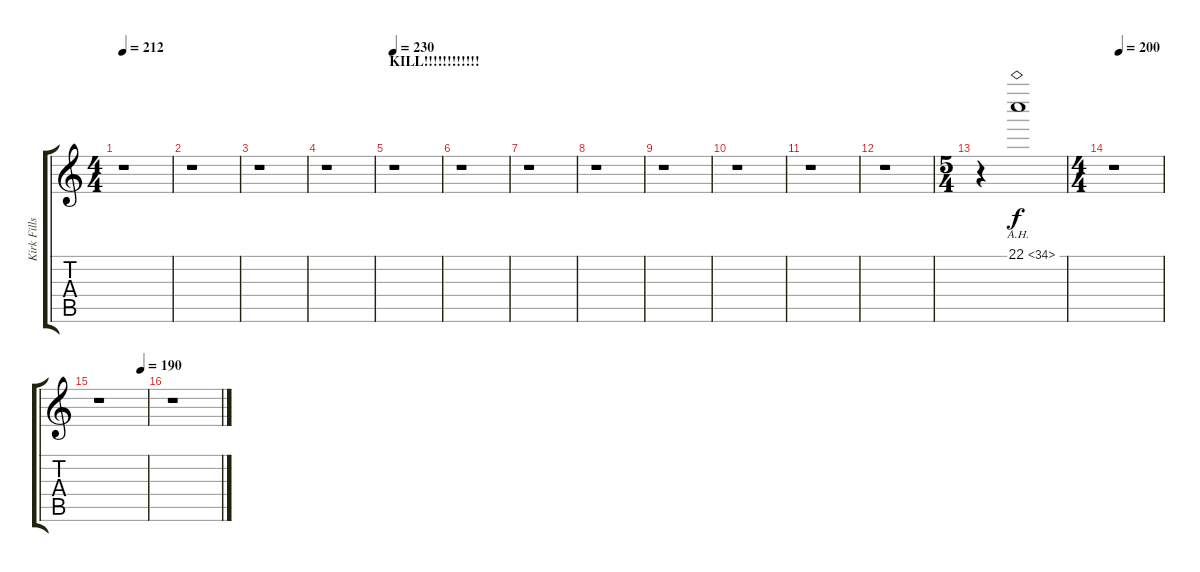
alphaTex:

\track ("Kirk Fills / Effects" "Kirk Fills") {instrument overdrivenguitar}
\staff {score tabs}
\tuning (D4 A3 F3 C3 G2 C2) {hide}
\ts (4 4)
\tempo 212
\clef g2
\ks c
r.1{dy f} |
r.1 |
r.1 |
r.1 |
\section ("" "KILL!!!!!!!!!!!!")
\tempo 230
r.1 |
r.1 |
r.1 |
r.1 |
r.1 |
r.1 |
r.1 |
r.1 |
\ts (5 4)
r.4{volume 1} 22.1{ah 12}.1{volume 6} |
\ts (4 4)
\tempo (200 0.125)
r.1 |
\tempo (190 0.875)
r.1 |
r.1
